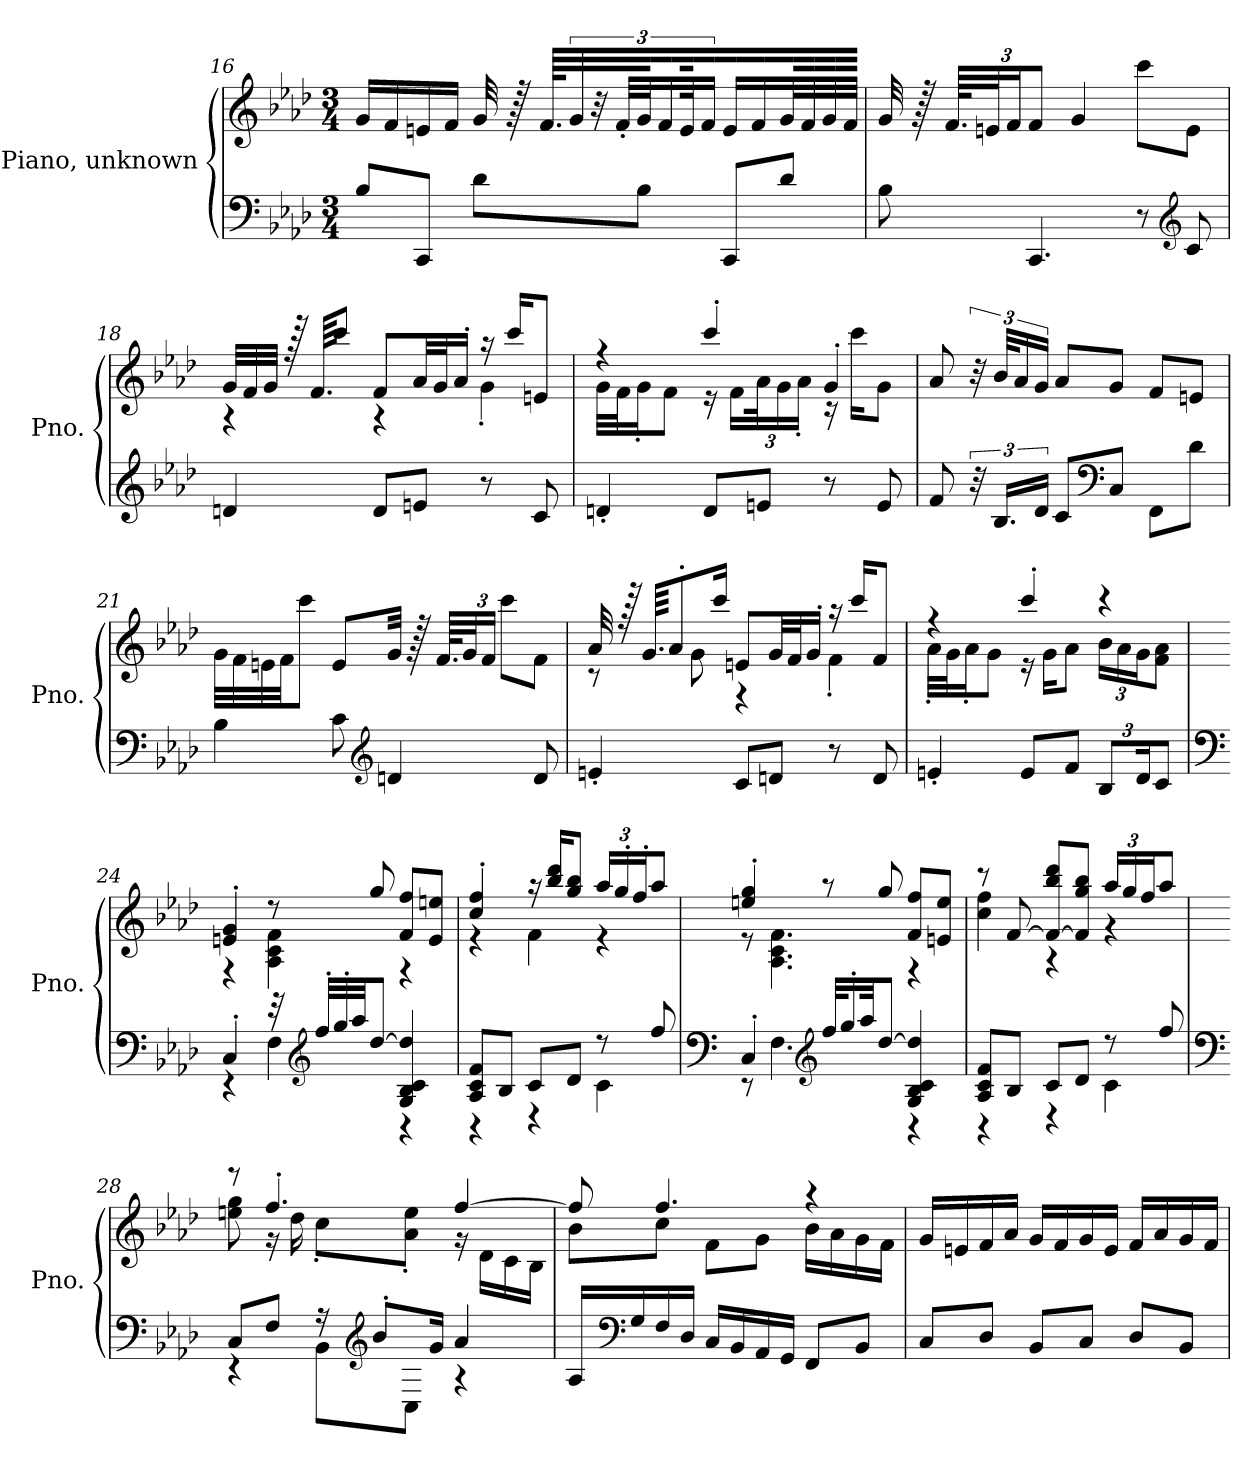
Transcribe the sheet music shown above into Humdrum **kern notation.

**kern	**kern
*part1	*part1
*staff2	*staff1
*I"Piano, unknown	*
*I'Pno.	*
*clefF4	*clefG2
*k[b-e-a-d-]	*k[b-e-a-d-]
*M3/4	*M3/4
=16	=16
8B-/L	16g/LL
.	16f/
8CC/J	16en/
.	16f/JJ
8d-\L	32g/
.	128r
.	64.f/KLLL
.	48g/JJJ
.	48r
.	48f'/LLL
*	*Xbrackettup
8B-\J	48g/J
.	24f/
.	48e/K
.	24f/JJ
8CC/L	16e/LL
.	16f/
8d-/J	32g/L
.	32f/
.	32g/
.	32f/JJJ
!!LO:LB:g=z
=17	=17
8B-\	32g/
.	128r
.	64.f/KLLL
.	48en/J
.	24f/J
4.CC/	8f/J
.	4g/
8r	8ccc\L
*clefG2	*
8c/	8e\J
=18	=18
*	*^
4dn/	32g/LLL	4r
.	32f/	.
.	32g/JJJ	.
.	128r	.
.	64.f/KKKL	.
.	8ccc/J	.
8d/L	8f/L	4r
8en/J	32a-/LL	.
.	32g/J	.
.	16a-'/JJ	.
8r	16r	4g'\
.	16ccc/KL	.
8c/	8en/J	.
=19	=19	=19
4dn'/	4r	32g\LLL
.	.	32f\J
.	.	16g'\J
.	.	8f\J
8d/L	4ccc'/	16r
.	.	16f\LL
8en/J	.	48a-\K
.	.	24g\
.	.	16a-'\JJ
8r	4g'/	16r
.	.	16ccc\KL
8e/	.	8g\J
*	*v	*v
!!LO:LB:g=z
=20	=20
8f/	8a-/
*	*brackettup
48r	48r
24.B-/LL	48b-/KLL
.	24a-/
24d-/JJ	24g/JJ
8c/L	8a-/L
*clefF4	*
8C/J	8g/J
8FF\L	8f/L
8d-\J	8en/J
=21	=21
4B-\	32g\LLL
.	32f\
.	32en\
.	32f\JJ
.	8ccc\J
8c\	8e/L
*clefG2	*
4dn/	32g/Jkk
.	128r
.	64.f/KLLL
*	*Xbrackettup
.	48g/J
.	24f/JJ
.	8ccc\L
8d/	8f\J
!!LO:LB:g=z
=22	=22
*	*^
4en'/	32a-/	8r
.	128r	.
.	64.g/KKKL	.
.	8a-'/	.
.	.	8g\
.	16ccc/Jk	.
8c/L	8en/L	4r
8dn/J	32g/LL	.
.	32f/J	.
.	16g'/JJ	.
8r	16r	4f'\
.	16ccc/KL	.
8d/	8f/J	.
=23	=23	=23
4en'/	4r	32a-'\LLL
.	.	32g\J
.	.	16a-'\J
.	.	8g\J
8e/L	4ccc'/	16r
.	.	16g\KL
8f/J	.	8a-\J
*Xbrackettup	*	*
12B-/L	4r	24b-\LL
.	.	24a-\
24d-/K	.	24g\J
8c/J	.	8f\ 8a-\J
=24	=24	=24
*clefF4	*	*
*^	*	*
4C'/	4r	4en/' 4g/'	4r
32r	4F\	8r	4A-\ 4c\ 4f\
*clefG2	*	*	*
32ff'/LLL	.	.	.
32gg'/	.	.	.
32aa-/JJ	.	.	.
[8dd-/J	.	8gg/	.
4G/ 4B-/ 4c/ 4dd-/]	4r	8f/ 8ff/L	4r
.	.	8e/ 8een/J	.
!!LO:LB:g=z	!!
=25	=25	=25	=25
8A-/ 8c/ 8f/L	4r	4cc/' 4ff/'	4r
8B-/J	.	.	.
8c/L	4r	16r	4f\
.	.	16bb-/ 16ddd-/KL	.
8d-/J	.	8gg/ 8bb-/J	.
8r	4c\	24aa-/LL	4r
.	.	24gg'/	.
.	.	24ff'/J	.
8ff/	.	8aa-/J	.
=26	=26	=26	=26
*clefF4	*	*	*
4C'/	8r	4een/' 4gg/'	8r
.	4.F\	.	4.A-\ 4.c\ 4.f\
*clefG2	*	*	*
32ff/KLL	.	8r	.
16gg'/	.	.	.
32aa-/JK	.	.	.
[8dd-/J	.	8gg/	.
4G/ 4B-/ 4c/ 4dd-/]	4r	8f/ 8ff/L	4r
.	.	8en/ 8ee/J	.
=27	=27	=27	=27
8A-/ 8c/ 8f/L	4r	8r	4cc\ 4ff\
8B-/J	.	[8f/	.
8c/L	4r	8f/_ 8bb-/ 8ddd-/L	4r
8d-/J	.	8f/] 8gg/ 8bb-/J	.
8r	4c\	24aa-/LL	4r
.	.	24gg/	.
.	.	24ff/J	.
8ff/	.	8aa-/J	.
!!LO:LB:g=z	!!
=28	=28	=28	=28
*clefF4	*	*	*
8C/L	4r	8r	8een\ 8gg\
8F/J	.	4.ff'/	16r
.	.	.	16dd-\
16r	8BB-\L	.	8cc'\L
*clefG2	*	*	*
8b-'/L	.	.	.
.	8C\J	.	8a-\' 8ee\'J
16g/Jk	.	.	.
4a-/	4r	[4ff/	16r
.	.	.	16d-\LL
.	.	.	16c\
.	.	.	16B-\JJ
*v	*v	*	*
=29	=29	=29
16A-/LL	8ff/]	8b-\L
*clefF4	*	*
16G/	.	.
16F/	4.ff/	8cc\J
16D-/JJ	.	.
16C/LL	.	8f\L
16BB-/	.	.
16AA-/	.	8g\J
16GG/JJ	.	.
8FF/L	4r	16b-\LL
.	.	16a-\
8BB-/J	.	16g\
.	.	16f\JJ
*	*v	*v
=30	=30
8C/L	16g/LL
.	16en/
8D-/J	16f/
.	16a-/JJ
8BB-/L	16g/LL
.	16f/
8C/J	16g/
.	16e/JJ
8D-/L	16f/LL
.	16a-/
8BB-/J	16g/
.	16f/JJ
=	=
*-	*-
